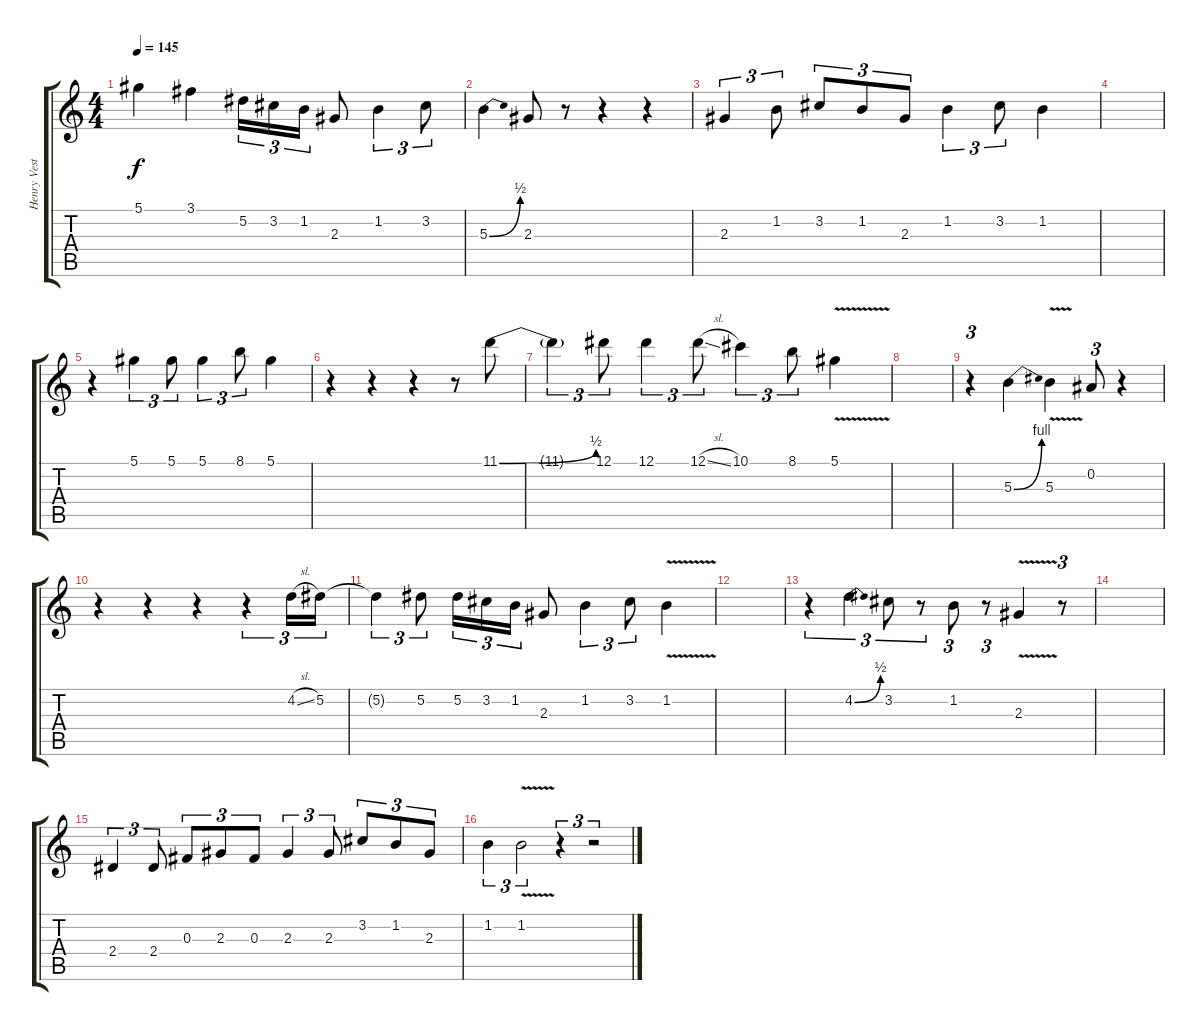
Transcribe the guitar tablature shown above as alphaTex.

\track ("Henry Vestine" "Henry Vest") {instrument overdrivenguitar}
\staff {score tabs}
\tuning (Eb4 Bb3 Gb3 Db3 Ab2 Eb2) {hide}
\ts (4 4)
\tempo 145
\clef g2
\ks c
5.1{t}.4{dy f} 3.1.4 5.2.16{tu (3 2)} 3.2.16{tu (3 2)} 1.2.16{tu (3 2)} 2.3.8 1.2.4{tu (3 2)} 3.2.8{tu (3 2)} |
5.3{be (bend 0 0 60 2)}.4 2.3.8 r.8 r.4 r.4 |
2.3.4{tu (3 2)} 1.2.8{tu (3 2)} 3.2.8{tu (3 2)} 1.2.8{tu (3 2)} 2.3.8{tu (3 2)} 1.2.4{tu (3 2)} 3.2.8{tu (3 2)} 1.2.4 |
|
r.4 5.1.4{tu (3 2)} 5.1.8{tu (3 2)} 5.1.4{tu (3 2)} 8.1.8{tu (3 2)} 5.1.4 |
r.4 r.4 r.4 r.8 11.1{be (bend 0 0 60 2)}.8 |
11.1{t}.4{tu (3 2)} 12.1.8{tu (3 2)} 12.1.4{tu (3 2)} 12.1{sl}.8{tu (3 2)} 10.1.4{tu (3 2)} 8.1.8{tu (3 2)} 5.1{v}.4 |
|
r.4{tu (3 2)} 5.3{be (bend 0 0 60 4)}.4 5.3{v}.4 0.2.8{tu (3 2)} r.4 |
r.4 r.4 r.4 r.4{tu (3 2)} 4.2{sl}.16{tu (3 2)} 5.2.16{tu (3 2)} |
5.2{t}.4{tu (3 2)} 5.2.8{tu (3 2)} 5.2.16{tu (3 2)} 3.2.16{tu (3 2)} 1.2.16{tu (3 2)} 2.3.8 1.2.4{tu (3 2)} 3.2.8{tu (3 2)} 1.2{v}.4 |
|
r.4{tu (3 2)} 4.2{be (bend 0 0 60 2)}.4{tu (3 2)} 3.2.8{tu (3 2)} r.8{tu (3 2)} 1.2.8{tu (3 2)} r.8{tu (3 2)} 2.3{v}.4 r.8{tu (3 2)} |
|
2.4.4{tu (3 2)} 2.4.8{tu (3 2)} 0.3.8{tu (3 2)} 2.3.8{tu (3 2)} 0.3.8{tu (3 2)} 2.3.4{tu (3 2)} 2.3.8{tu (3 2)} 3.2.8{tu (3 2)} 1.2.8{tu (3 2)} 2.3.8{tu (3 2)} |
1.2.4{tu (3 2)} 1.2{v}.2{tu (3 2)} r.4{tu (3 2)} r.2{tu (3 2)}
